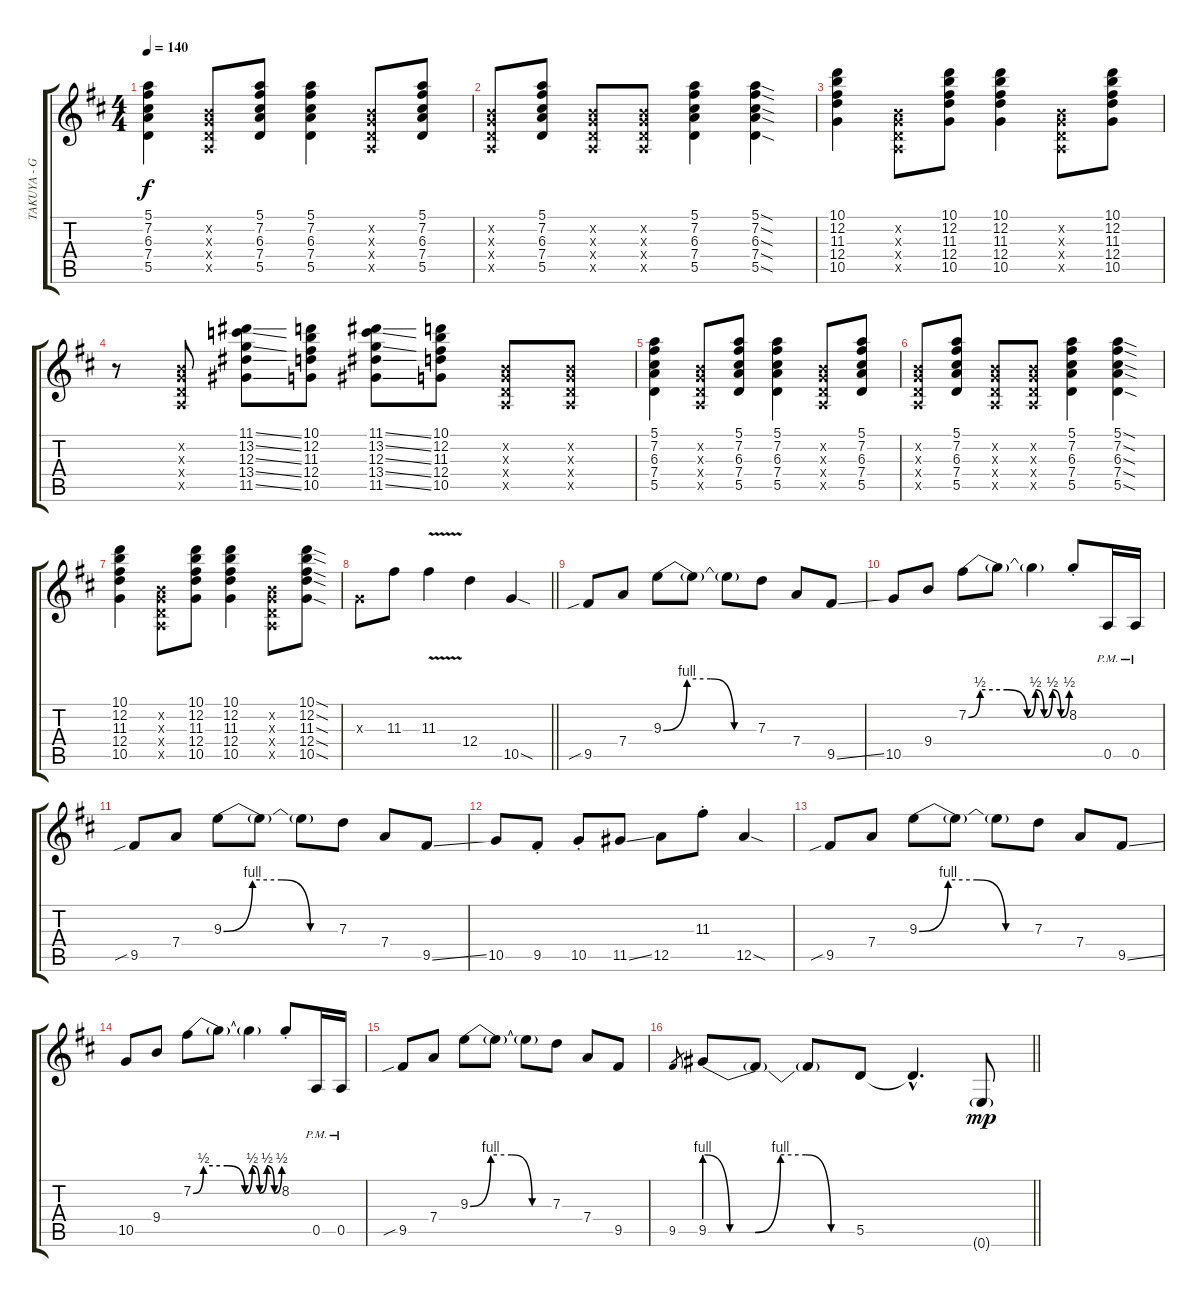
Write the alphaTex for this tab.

\track ("TAKUYA - Guitar 1" "TAKUYA - G") {instrument overdrivenguitar}
\staff {score tabs}
\tuning (E4 B3 G3 D3 A2 E2) {hide}
\ts (4 4)
\tempo 140
\clef g2
\ks d
(5.1 7.2 6.3 7.4 5.5).4{dy f instrument overdrivenguitar} (0.2{x} 0.3{x} 0.4{x} 0.5{x}).8 (5.1 7.2 6.3 7.4 5.5).8 (5.1 7.2 6.3 7.4 5.5).4 (0.2{x} 0.3{x} 0.4{x} 0.5{x}).8 (5.1 7.2 6.3 7.4 5.5).8 |
(0.2{x} 0.3{x} 0.4{x} 0.5{x}).8 (5.1 7.2 6.3 7.4 5.5).8 (0.2{x} 0.3{x} 0.4{x} 0.5{x}).8 (0.2{x} 0.3{x} 0.4{x} 0.5{x}).8 (5.1 7.2 6.3 7.4 5.5).4 (5.1{sod} 7.2{sod} 6.3{sod} 7.4{sod} 5.5{sod}).4 |
(10.1 12.2 11.3 12.4 10.5).4 (0.2{x} 0.3{x} 0.4{x} 0.5{x}).8 (10.1 12.2 11.3 12.4 10.5).8 (10.1 12.2 11.3 12.4 10.5).4 (0.2{x} 0.3{x} 0.4{x} 0.5{x}).8 (10.1 12.2 11.3 12.4 10.5).8 |
r.8 (0.2{x} 0.3{x} 0.4{x} 0.5{x}).8 (11.1{ss} 13.2{ss} 12.3{ss} 13.4{ss} 11.5{ss}).8 (10.1 12.2 11.3 12.4 10.5).8 (11.1{ss} 13.2{ss} 12.3{ss} 13.4{ss} 11.5{ss}).8 (10.1 12.2 11.3 12.4 10.5).8 (0.2{x} 0.3{x} 0.4{x} 0.5{x}).8 (0.2{x} 0.3{x} 0.4{x} 0.5{x}).8 |
(5.1 7.2 6.3 7.4 5.5).4 (0.2{x} 0.3{x} 0.4{x} 0.5{x}).8 (5.1 7.2 6.3 7.4 5.5).8 (5.1 7.2 6.3 7.4 5.5).4 (0.2{x} 0.3{x} 0.4{x} 0.5{x}).8 (5.1 7.2 6.3 7.4 5.5).8 |
(0.2{x} 0.3{x} 0.4{x} 0.5{x}).8 (5.1 7.2 6.3 7.4 5.5).8 (0.2{x} 0.3{x} 0.4{x} 0.5{x}).8 (0.2{x} 0.3{x} 0.4{x} 0.5{x}).8 (5.1 7.2 6.3 7.4 5.5).4 (5.1{sod} 7.2{sod} 6.3{sod} 7.4{sod} 5.5{sod}).4 |
(10.1 12.2 11.3 12.4 10.5).4 (0.2{x} 0.3{x} 0.4{x} 0.5{x}).8 (10.1 12.2 11.3 12.4 10.5).8 (10.1 12.2 11.3 12.4 10.5).4 (0.2{x} 0.3{x} 0.4{x} 0.5{x}).8 (10.1{sod} 12.2{sod} 11.3{sod} 12.4{sod} 10.5{sod}).8 |
\barLineRight lightlight
0.3{x}.8 11.3.8 11.3{v}.4 12.4.4 10.5{sod}.4 |
9.5{sib}.8{volume 16} 7.4.8 9.3{be (custom 0 0 15 4 30 4 45 0 60 0)}.8 9.3{t}.8 9.3{t}.8 7.3.8 7.4.8 9.5{ss}.8 |
10.5.8 9.4.8 7.2{be (custom 0 0 7 2 23 2 35 0 40 2 45 0 50 2 55 0 60 2)}.8 7.2{t}.8 7.2{t}.4 8.2{st}.8 0.5{pm}.16 0.5{pm}.16 |
9.5{sib}.8 7.4.8 9.3{be (custom 0 0 15 4 30 4 45 0 60 0)}.8 9.3{t}.8 9.3{t}.8 7.3.8 7.4.8 9.5{ss}.8 |
10.5.8 9.5{st}.8 10.5{st}.8 11.5{ss}.8 12.5.8 11.3{st}.8 12.5{sod}.4 |
9.5{sib}.8 7.4.8 9.3{be (custom 0 0 15 4 30 4 45 0 60 0)}.8 9.3{t}.8 9.3{t}.8 7.3.8 7.4.8 9.5{ss}.8 |
10.5.8 9.4.8 7.2{be (custom 0 0 7 2 23 2 35 0 40 2 45 0 50 2 55 0 60 2)}.8 7.2{t}.8 7.2{t}.4 8.2{st}.8 0.5{pm}.16 0.5{pm}.16 |
9.5{sib}.8 7.4.8 9.3{be (custom 0 0 15 4 30 4 45 0 60 0)}.8 9.3{t}.8 9.3{t}.8 7.3.8 7.4.8 9.5.8 |
\barLineRight lightlight
9.5.8{gr} 9.5{be (custom 0 4 10 0 20 0 30 4 40 4 50 0 60 0)}.8 9.5{t}.8 9.5{t}.8 5.5.8 5.5{hac t}.4{d} 0.6{g}.8{dy mp}
